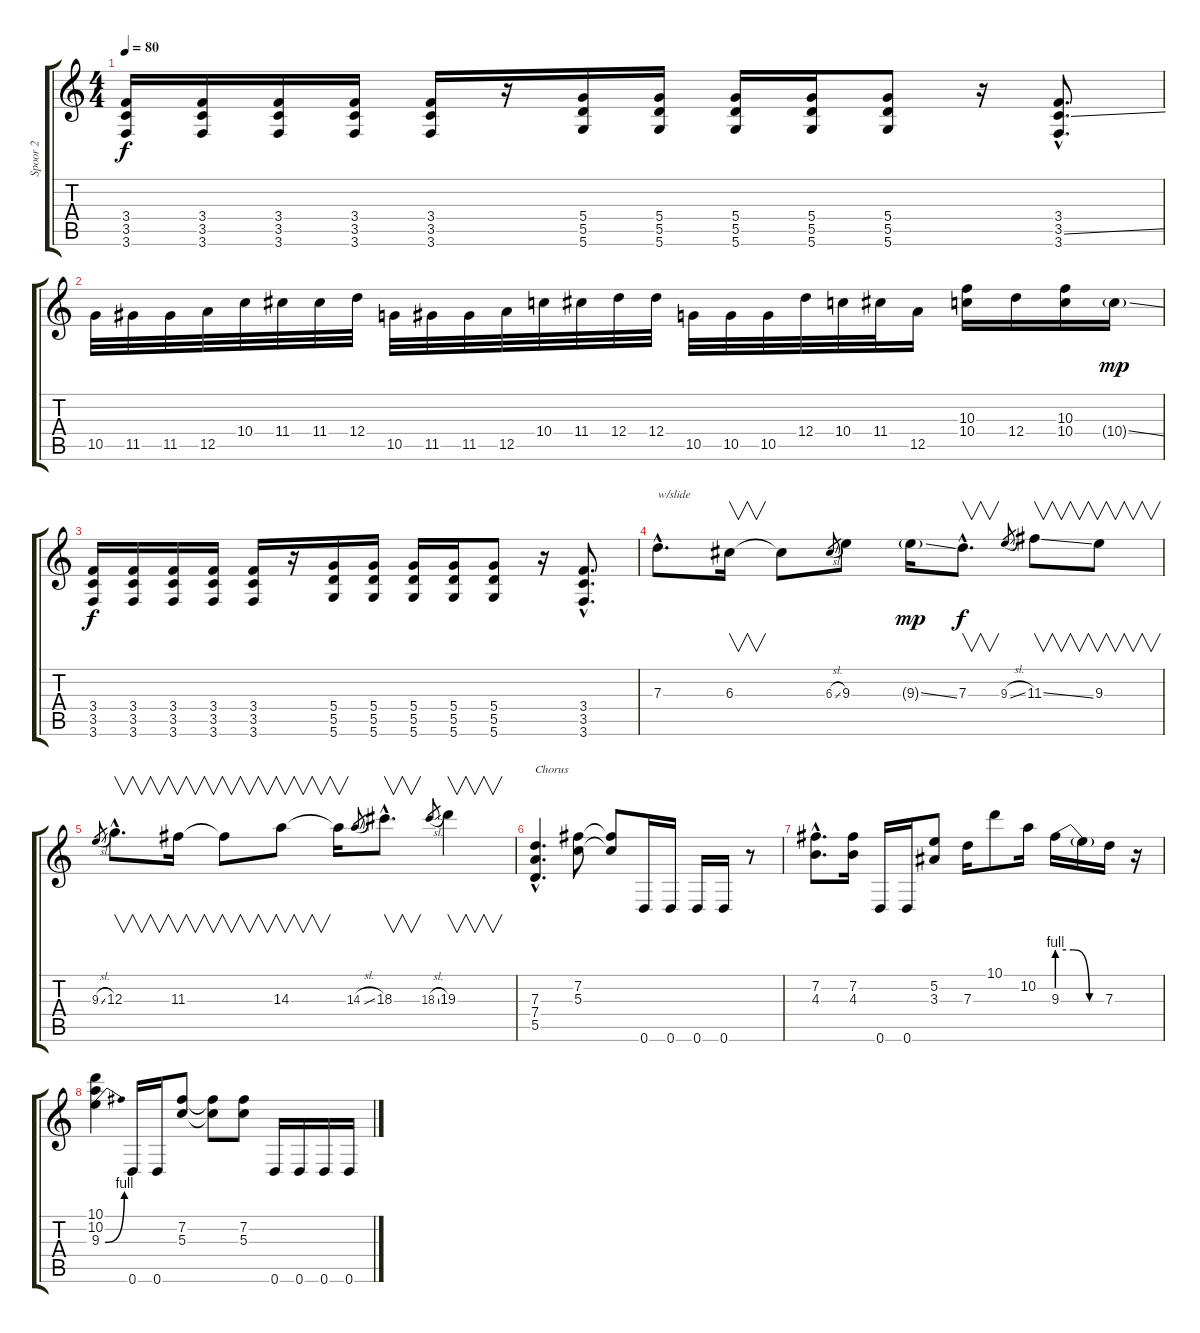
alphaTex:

\track ("Spoor 2" "Spoor 2") {instrument overdrivenguitar}
\staff {score tabs}
\tuning (E4 B3 G3 D3 A2 D2) {hide}
\ts (4 4)
\tempo 80
\clef g2
\ks c
(3.4 3.5 3.6).16{dy f} (3.4 3.5 3.6).16 (3.4 3.5 3.6).16 (3.4 3.5 3.6).16 (3.4 3.5 3.6).16 r.16 (5.4 5.5 5.6).16 (5.4 5.5 5.6).16 (5.4 5.5 5.6).16 (5.4 5.5 5.6).16 (5.4 5.5 5.6).8 r.16 (3.4{hac} 3.5{ss hac} 3.6{hac}).8{d} |
10.5.32 11.5.32 11.5.32 12.5.32 10.4.32 11.4.32 11.4.32 12.4.32 10.5.32 11.5.32 11.5.32 12.5.32 10.4.32 11.4.32 12.4.32 12.4.32 10.5.32 10.5.32 10.5.32 12.4.32 10.4.32 11.4.32 12.5.16 (10.3 10.4).16 12.4.16 (10.3 10.4).16 10.4{ss g}.16{dy mp} |
(3.4 3.5 3.6).16{dy f} (3.4 3.5 3.6).16 (3.4 3.5 3.6).16 (3.4 3.5 3.6).16 (3.4 3.5 3.6).16 r.16 (5.4 5.5 5.6).16 (5.4 5.5 5.6).16 (5.4 5.5 5.6).16 (5.4 5.5 5.6).16 (5.4 5.5 5.6).8 r.16 (3.4{hac} 3.5{hac} 3.6{hac}).8{d} |
7.3{hac}.8{d txt "w/slide"} 6.3.16{v} 6.3{t}.8 6.3{sl}.8{gr} 9.3.8 9.3{ss g}.16{dy mp} 7.3{hac}.8{v d dy f} 9.3{sl}.8{gr} 11.3{ss}.8{v} 9.3.8{v} |
9.3{sl}.8{gr} 12.3{hac}.8{v d} 11.3.16{v} 11.3{t}.8{v} 14.3.8{v} 14.3{t}.16{v} 14.3{sl}.8{gr} 18.3{hac}.8{v d} 18.3{sl}.8{gr} 19.3.4{v} |
(7.3{hac} 7.4{hac} 5.5{hac}).4{d txt "Chorus"} (7.2 5.3).8 (7.2{t} 5.3{t}).8 0.6.16 0.6.16 0.6.16 0.6.16 r.8 |
(7.2{hac} 4.3{hac}).8{d} (7.2 4.3).16 0.6.16 0.6.16 (5.2 3.3).8 7.3.16 10.1.8 10.2.16 9.3{be (custom 0 4 20 4 40 0 60 0)}.16 9.3{t}.16 7.3.16 r.16 |
(10.1 10.2 9.3{be (bend 0 0 60 4)}).4 0.6.16 0.6.16 (7.2 5.3).8 (7.2{t} 5.3{t}).8 (7.2 5.3).8 0.6.16 0.6.16 0.6.16 0.6.16
